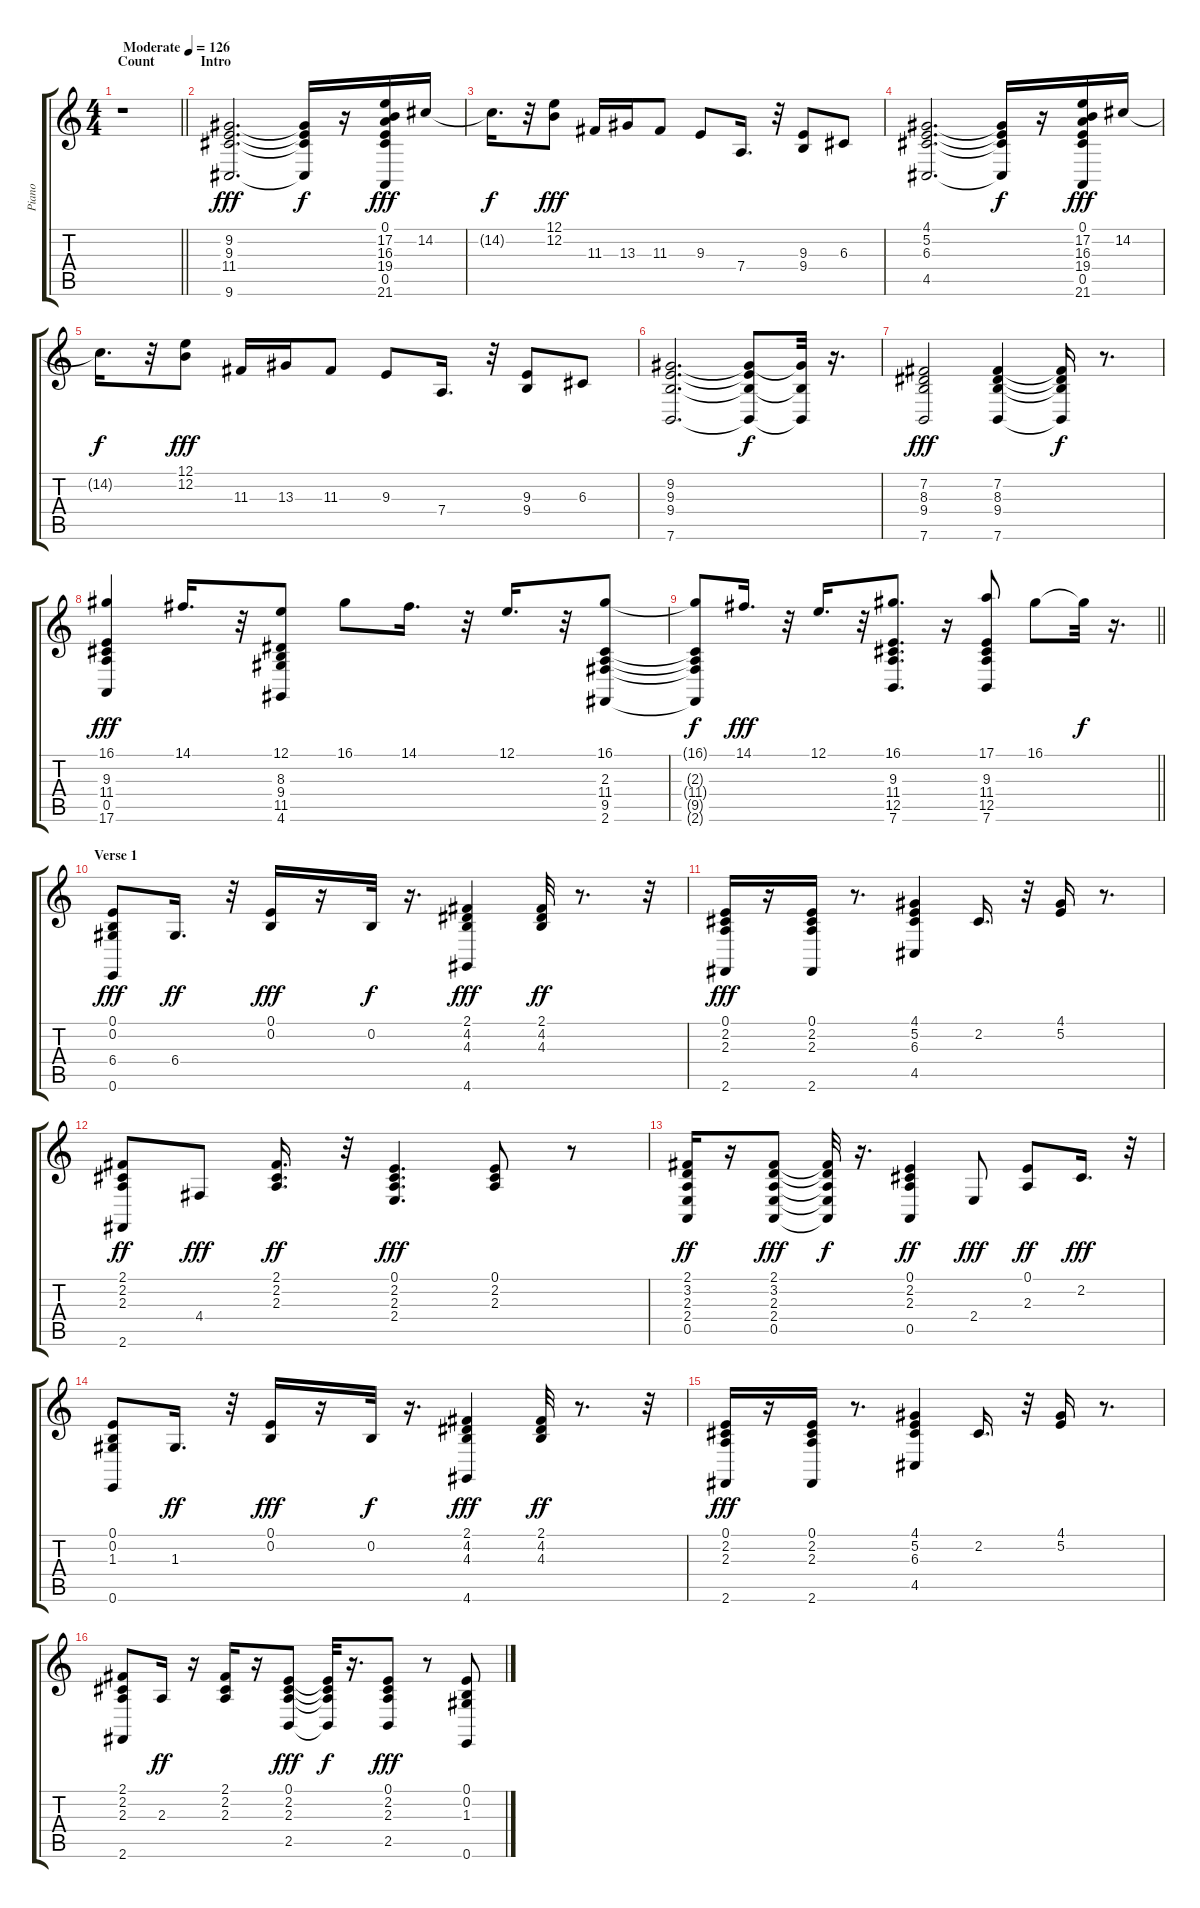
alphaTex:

\track ("Piano" "Piano") {instrument brightacousticpiano}
\staff {score tabs}
\tuning (E4 B3 G3 D3 A2 E2) {hide}
\ts (4 4)
\section ("" "Count")
\tempo (126 "Moderate")
\clef g2
\barLineRight lightlight
\ks c
r.1{dy fff instrument brightacousticpiano} |
\section ("" "Intro")
(9.2 9.3 11.4 9.6).2{d} (9.2{t} 9.3{t} 11.4{t} 9.6{t}).16{dy f} r.16 (0.1 17.2 16.3 19.4 0.5 21.6).16{dy fff} 14.2.16 |
14.2{t}.16{d dy f} r.32 (12.1 12.2).8{dy fff} 11.3.16 13.3.16 11.3.8 9.3.8 7.4.16{d} r.32 (9.3 9.4).8 6.3.8 |
(4.1 5.2 6.3 4.5).2{d} (4.1{t} 5.2{t} 6.3{t} 4.5{t}).16{dy f} r.16 (0.1 17.2 16.3 19.4 0.5 21.6).16{dy fff} 14.2.16 |
14.2{t}.16{d dy f} r.32 (12.1 12.2).8{dy fff} 11.3.16 13.3.16 11.3.8 9.3.8 7.4.16{d} r.32 (9.3 9.4).8 6.3.8 |
(9.2 9.3 9.4 7.6).2{d} (9.2{t} 9.3{t} 9.4{t} 7.6{t}).8{dy f} (9.2{t} 9.4{t} 7.6{t}).32 r.16{d} |
(7.2 8.3 9.4 7.6).2{dy fff} (7.2 8.3 9.4 7.6).4 (7.2{t} 8.3{t} 9.4{t} 7.6{t}).16{dy f} r.8{d} |
(16.1 9.3 11.4 0.5 17.6).4{dy fff} 14.1.16{d} r.32 (12.1 8.3 9.4 11.5 4.6).8 16.1.8 14.1.16{d} r.32 12.1.16{d} r.32 (16.1 2.3 11.4 9.5 2.6).8 |
\barLineRight lightlight
(16.1{t} 2.3{t} 11.4{t} 9.5{t} 2.6{t}).8{dy f} 14.1.16{d dy fff} r.32 12.1.16{d} r.32 (16.1 9.3 11.4 12.5 7.6).8{d} r.16 (17.1 9.3 11.4 12.5 7.6).8 16.1.8 16.1{t}.32{dy f} r.16{d} |
\section ("" "Verse 1")
(0.1 0.2 6.4 0.6).8{dy fff} 6.4.16{d dy ff} r.32 (0.1 0.2).16{dy fff} r.16 0.2.32{dy f} r.16{d} (2.1 4.2 4.3 4.6).4{dy fff} (2.1 4.2 4.3).32{dy ff} r.8{d} r.32 |
(0.1 2.2 2.3 2.6).16{dy fff} r.16 (0.1 2.2 2.3 2.6).16 r.8{d} (4.1 5.2 6.3 4.5).4 2.2.16{d} r.32 (4.1 5.2).16 r.8{d} |
(2.1 2.2 2.3 2.6).8{dy ff} 4.4.8{dy fff} (2.1 2.2 2.3).16{d dy ff} r.32 (0.1 2.2 2.3 2.4).4{d dy fff} (0.1 2.2 2.3).8 r.8 |
(2.1 3.2 2.3 2.4 0.5).16{dy ff} r.16 (2.1 3.2 2.3 2.4 0.5).8{dy fff} (2.1{t} 3.2{t} 2.3{t} 2.4{t} 0.5{t}).32{dy f} r.16{d} (0.1 2.2 2.3 0.5).4{dy ff} 2.4.8{dy fff} (0.1 2.3).8{dy ff} 2.2.16{d dy fff} r.32 |
(0.1 0.2 1.3 0.6).8 1.3.16{d dy ff} r.32 (0.1 0.2).16{dy fff} r.16 0.2.32{dy f} r.16{d} (2.1 4.2 4.3 4.6).4{dy fff} (2.1 4.2 4.3).32{dy ff} r.8{d} r.32 |
(0.1 2.2 2.3 2.6).16{dy fff} r.16 (0.1 2.2 2.3 2.6).16 r.8{d} (4.1 5.2 6.3 4.5).4 2.2.16{d} r.32 (4.1 5.2).16 r.8{d} |
(2.1 2.2 2.3 2.6).8 2.3.16{dy ff} r.16 (2.1 2.2 2.3).16 r.16 (0.1 2.2 2.3 2.5).8{dy fff} (0.1{t} 2.2{t} 2.3{t} 2.5{t}).32{dy f} r.16{d} (0.1 2.2 2.3 2.5).8{dy fff} r.8 (0.1 0.2 1.3 0.6).8
